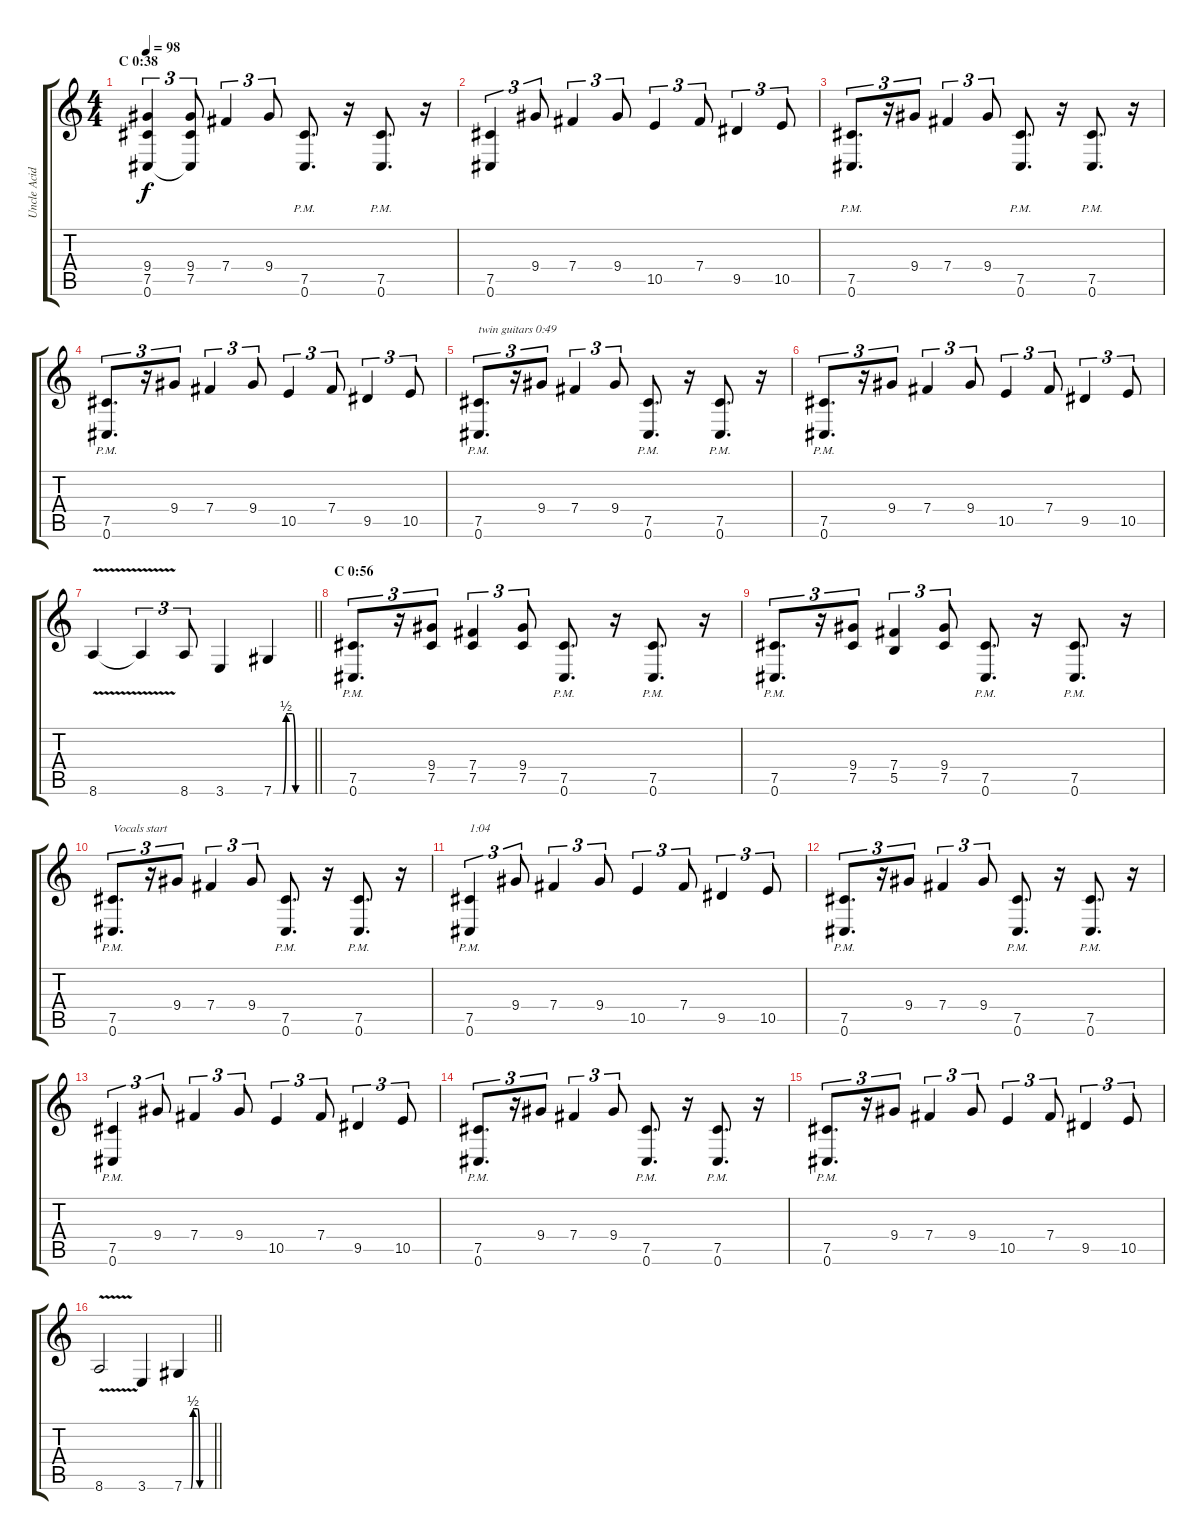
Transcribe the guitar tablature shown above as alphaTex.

\track ("Uncle Acid (lead guitar) - left" "Uncle Acid") {instrument overdrivenguitar}
\staff {score tabs}
\tuning (Db4 Ab3 E3 B2 Gb2 Db2) {hide}
\ts (4 4)
\section ("" "C 0:38")
\tempo 98
\clef g2
\ks c
(9.4 7.5 0.6).4{tu (3 2) dy f} (9.4 7.5 0.6{t}).8{tu (3 2)} 7.4.4{tu (3 2)} 9.4.8{tu (3 2)} (7.5{pm} 0.6{pm}).8{d} r.16 (7.5{pm} 0.6{pm}).8{d} r.16 |
(7.5 0.6).4{tu (3 2)} 9.4.8{tu (3 2)} 7.4.4{tu (3 2)} 9.4.8{tu (3 2)} 10.5.4{tu (3 2)} 7.4.8{tu (3 2)} 9.5.4{tu (3 2)} 10.5.8{tu (3 2)} |
(7.5{pm} 0.6{pm}).8{d tu (3 2)} r.16{tu (3 2)} 9.4.8{tu (3 2)} 7.4.4{tu (3 2)} 9.4.8{tu (3 2)} (7.5{pm} 0.6{pm}).8{d} r.16 (7.5{pm} 0.6{pm}).8{d} r.16 |
(7.5{pm} 0.6{pm}).8{d tu (3 2)} r.16{tu (3 2)} 9.4.8{tu (3 2)} 7.4.4{tu (3 2)} 9.4.8{tu (3 2)} 10.5.4{tu (3 2)} 7.4.8{tu (3 2)} 9.5.4{tu (3 2)} 10.5.8{tu (3 2)} |
(7.5{pm} 0.6{pm}).8{d tu (3 2) txt "twin guitars 0:49"} r.16{tu (3 2)} 9.4.8{tu (3 2)} 7.4.4{tu (3 2)} 9.4.8{tu (3 2)} (7.5{pm} 0.6{pm}).8{d} r.16 (7.5{pm} 0.6{pm}).8{d} r.16 |
(7.5{pm} 0.6{pm}).8{d tu (3 2)} r.16{tu (3 2)} 9.4.8{tu (3 2)} 7.4.4{tu (3 2)} 9.4.8{tu (3 2)} 10.5.4{tu (3 2)} 7.4.8{tu (3 2)} 9.5.4{tu (3 2)} 10.5.8{tu (3 2)} |
\barLineRight lightlight
8.6{v}.4 8.6{t}.4{tu (3 2)} 8.6.8{tu (3 2)} 3.6.4 7.6{be (custom 0 0 10 0 15 0 20 2 24 2 30 2 35 0 60 0)}.4 |
\section ("" "C 0:56")
(7.5{pm} 0.6{pm}).8{d tu (3 2)} r.16{tu (3 2)} (9.4 7.5).8{tu (3 2)} (7.4 7.5).4{tu (3 2)} (9.4 7.5).8{tu (3 2)} (7.5{pm} 0.6{pm}).8{d} r.16 (7.5{pm} 0.6{pm}).8{d} r.16 |
(7.5{pm} 0.6{pm}).8{d tu (3 2)} r.16{tu (3 2)} (9.4 7.5).8{tu (3 2)} (7.4 5.5).4{tu (3 2)} (9.4 7.5).8{tu (3 2)} (7.5{pm} 0.6{pm}).8{d} r.16 (7.5{pm} 0.6{pm}).8{d} r.16 |
(7.5{pm} 0.6{pm}).8{d tu (3 2) txt "Vocals start"} r.16{tu (3 2)} 9.4.8{tu (3 2)} 7.4.4{tu (3 2)} 9.4.8{tu (3 2)} (7.5{pm} 0.6{pm}).8{d} r.16 (7.5{pm} 0.6{pm}).8{d} r.16 |
(7.5{pm} 0.6{pm}).4{tu (3 2) txt "1:04"} 9.4.8{tu (3 2)} 7.4.4{tu (3 2)} 9.4.8{tu (3 2)} 10.5.4{tu (3 2)} 7.4.8{tu (3 2)} 9.5.4{tu (3 2)} 10.5.8{tu (3 2)} |
(7.5{pm} 0.6{pm}).8{d tu (3 2)} r.16{tu (3 2)} 9.4.8{tu (3 2)} 7.4.4{tu (3 2)} 9.4.8{tu (3 2)} (7.5{pm} 0.6{pm}).8{d} r.16 (7.5{pm} 0.6{pm}).8{d} r.16 |
(7.5{pm} 0.6{pm}).4{tu (3 2)} 9.4.8{tu (3 2)} 7.4.4{tu (3 2)} 9.4.8{tu (3 2)} 10.5.4{tu (3 2)} 7.4.8{tu (3 2)} 9.5.4{tu (3 2)} 10.5.8{tu (3 2)} |
(7.5{pm} 0.6{pm}).8{d tu (3 2)} r.16{tu (3 2)} 9.4.8{tu (3 2)} 7.4.4{tu (3 2)} 9.4.8{tu (3 2)} (7.5{pm} 0.6{pm}).8{d} r.16 (7.5{pm} 0.6{pm}).8{d} r.16 |
(7.5{pm} 0.6{pm}).8{d tu (3 2)} r.16{tu (3 2)} 9.4.8{tu (3 2)} 7.4.4{tu (3 2)} 9.4.8{tu (3 2)} 10.5.4{tu (3 2)} 7.4.8{tu (3 2)} 9.5.4{tu (3 2)} 10.5.8{tu (3 2)} |
\barLineRight lightlight
8.6{v}.2 3.6.4 7.6{be (custom 0 0 10 0 15 0 20 2 24 2 30 2 35 0 60 0)}.4
